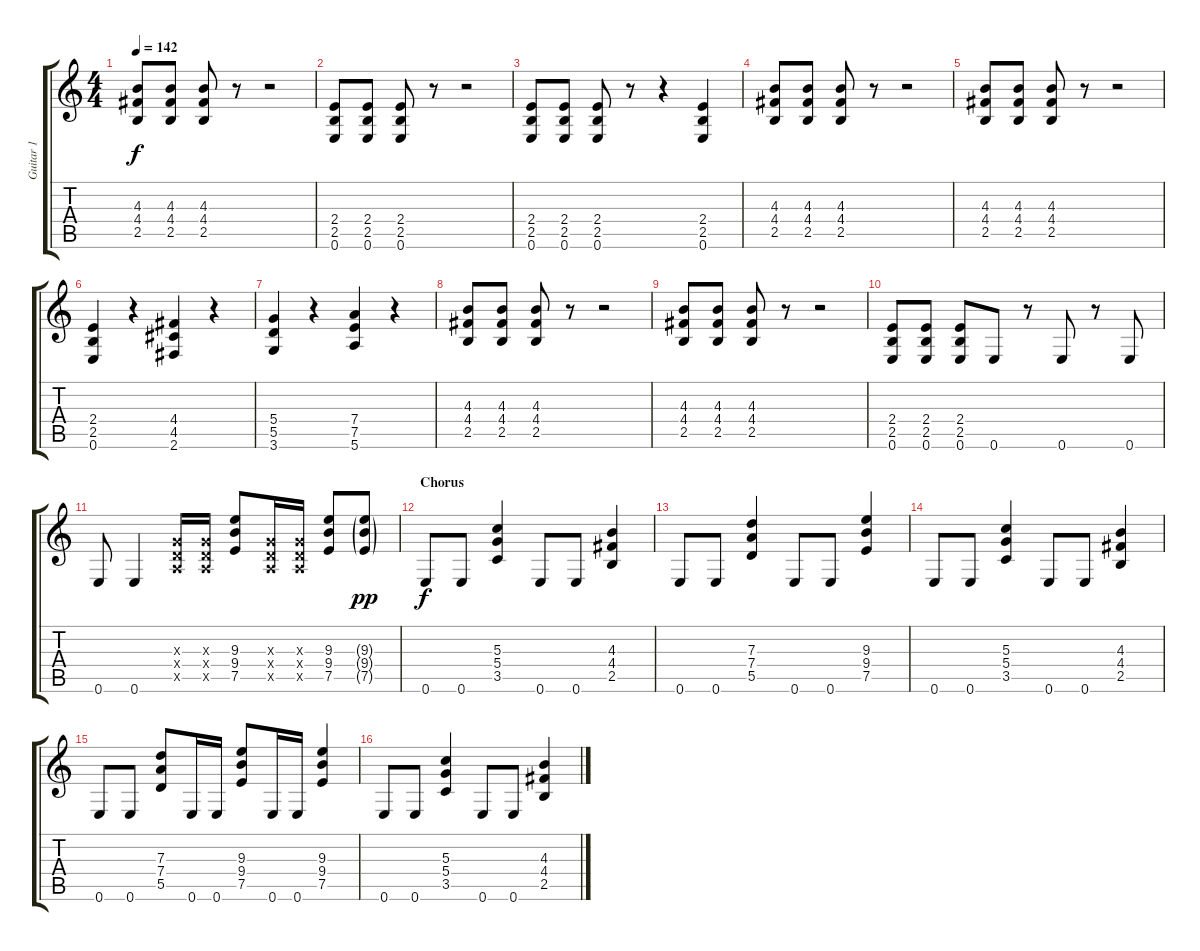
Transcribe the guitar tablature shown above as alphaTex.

\track ("Guitar 1" "Guitar 1") {instrument distortionguitar}
\staff {score tabs}
\tuning (E4 B3 G3 D3 A2 E2) {hide}
\ts (4 4)
\tempo 142
\clef g2
\ks c
(4.3 4.4 2.5).8{dy f} (4.3 4.4 2.5).8 (4.3 4.4 2.5).8 r.8 r.2 |
(2.4 2.5 0.6).8 (2.4 2.5 0.6).8 (2.4 2.5 0.6).8 r.8 r.2 |
(2.4 2.5 0.6).8 (2.4 2.5 0.6).8 (2.4 2.5 0.6).8 r.8 r.4 (2.4 2.5 0.6).4 |
(4.3 4.4 2.5).8 (4.3 4.4 2.5).8 (4.3 4.4 2.5).8 r.8 r.2 |
(4.3 4.4 2.5).8 (4.3 4.4 2.5).8 (4.3 4.4 2.5).8 r.8 r.2 |
(2.4 2.5 0.6).4 r.4 (4.4 4.5 2.6).4 r.4 |
(5.4 5.5 3.6).4 r.4 (7.4 7.5 5.6).4 r.4 |
(4.3 4.4 2.5).8 (4.3 4.4 2.5).8 (4.3 4.4 2.5).8 r.8 r.2 |
(4.3 4.4 2.5).8 (4.3 4.4 2.5).8 (4.3 4.4 2.5).8 r.8 r.2 |
(2.4 2.5 0.6).8 (2.4 2.5 0.6).8 (2.4 2.5 0.6).8 0.6.8 r.8 0.6.8 r.8 0.6.8 |
0.6.8 0.6.4 (0.3{x} 0.4{x} 0.5{x}).16 (0.3{x} 0.4{x} 0.5{x}).16 (9.3 9.4 7.5).8 (0.3{x} 0.4{x} 0.5{x}).16 (0.3{x} 0.4{x} 0.5{x}).16 (9.3 9.4 7.5).8 (9.3{g} 9.4{g} 7.5{g}).8{dy pp} |
\section ("" "Chorus")
0.6.8{dy f} 0.6.8 (5.3 5.4 3.5).4 0.6.8 0.6.8 (4.3 4.4 2.5).4 |
0.6.8 0.6.8 (7.3 7.4 5.5).4 0.6.8 0.6.8 (9.3 9.4 7.5).4 |
0.6.8 0.6.8 (5.3 5.4 3.5).4 0.6.8 0.6.8 (4.3 4.4 2.5).4 |
0.6.8 0.6.8 (7.3 7.4 5.5).8 0.6.16 0.6.16 (9.3 9.4 7.5).8 0.6.16 0.6.16 (9.3 9.4 7.5).4 |
0.6.8 0.6.8 (5.3 5.4 3.5).4 0.6.8 0.6.8 (4.3 4.4 2.5).4
